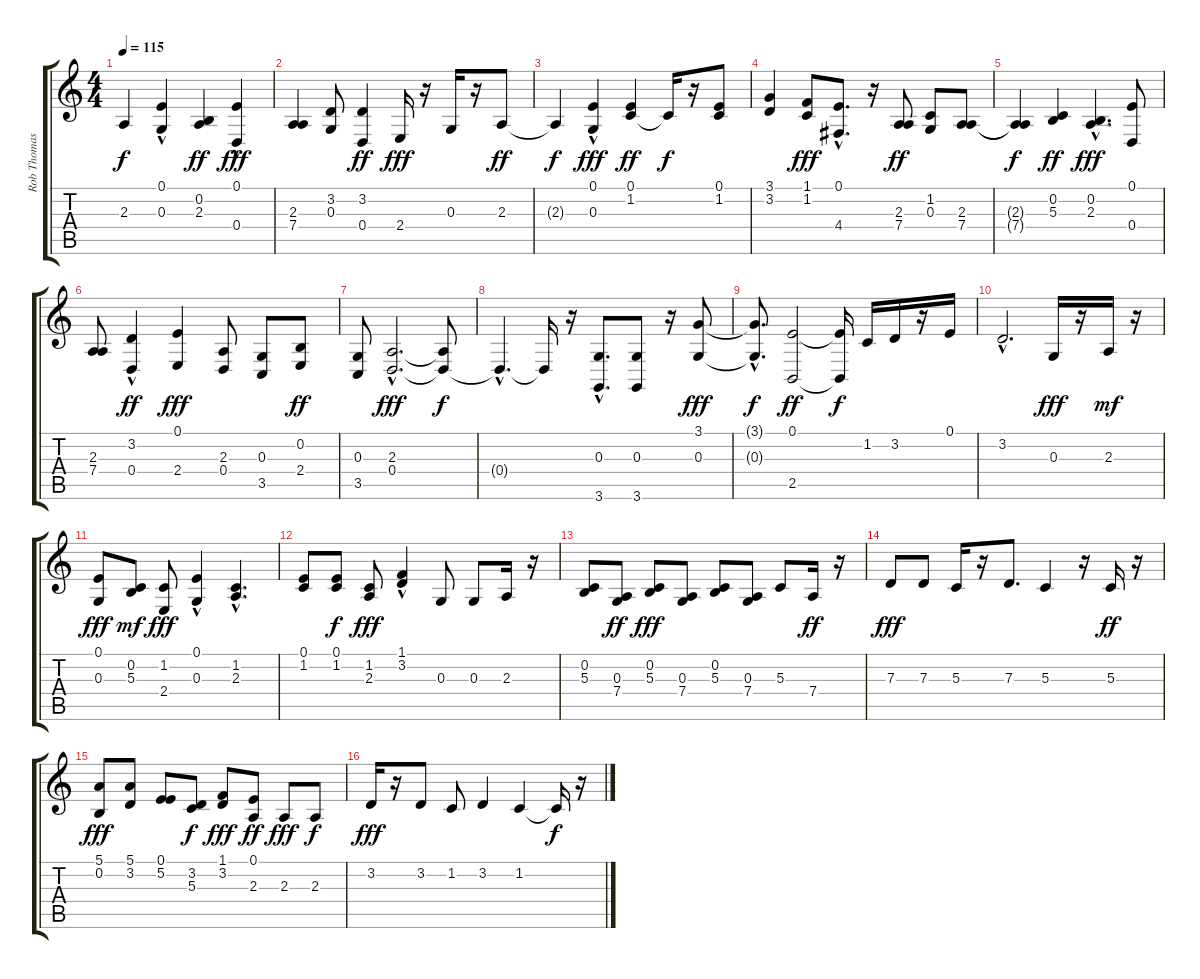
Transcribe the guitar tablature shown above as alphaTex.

\track ("Rob Thomas" "Rob Thomas") {instrument synthbrass1}
\staff {score tabs}
\tuning (E4 B3 G3 D3 A2 E2) {hide}
\ts (4 4)
\tempo 115
\clef g2
\ks c
2.3{t}.4{dy f} (0.1 0.3{hac}).4 (0.2 2.3).4{dy ff} (0.1 0.4{hac}).4{dy fff} |
(2.3 7.4).4 (3.2 0.3).8 (3.2 0.4).4{dy ff} 2.4.16{dy fff} r.16 0.3.16 r.16 2.3.8{dy ff} |
2.3{t}.4{dy f} (0.1 0.3{hac}).4{dy fff} (0.1 1.2).4{dy ff} 1.2{t}.16{dy f} r.16 (0.1 1.2).8 |
(3.1 3.2).4 (1.1 1.2).8{dy fff} (0.1 4.4{hac}).8{d} r.16 (2.3 7.4).8{dy ff} (1.2 0.3).8 (2.3 7.4).8 |
(2.3{t} 7.4{t}).4{dy f} (0.2 5.3).4{dy ff} (0.2 2.3{hac}).4{d dy fff} (0.1 0.4).8 |
(2.3 7.4).8 (3.2 0.4{hac}).4{dy ff} (0.1 2.4).4{dy fff} (2.3 0.4).8 (0.3 3.5).8 (0.2 2.4).8{dy ff} |
(0.3 3.5).8 (2.3{hac} 0.4{hac}).2{d dy fff} (2.3{t} 0.4{t}).8{dy f} |
0.4{hac t}.4{d} 0.4{t}.16 r.16 (0.3{hac} 3.6).8{d} (0.3 3.6).8 r.16 (3.1 0.3).8{dy fff} |
(3.1{t} 0.3{hac t}).8{d dy f} (0.1 2.5).2{dy ff} (0.1{t} 2.5{t}).16{dy f} 1.2.16 3.2.16 r.16 0.1.16 |
3.2{hac}.2{d} 0.3.16{dy fff} r.16 2.3.16{dy mf} r.16 |
(0.1 0.3).8{dy fff} (0.2 5.3).8{dy mf} (1.2 2.4).8{dy fff} (0.1 0.3{hac}).4 (1.2{hac} 2.3).4{d} |
(0.1 1.2).8 (0.1 1.2).8{dy f} (1.2 2.3).8{dy fff} (1.1{hac} 3.2).4 0.3.8 0.3.8 2.3.16 r.16 |
(0.2 5.3).8 (0.3 7.4).8{dy ff} (0.2 5.3).8{dy fff} (0.3 7.4).8 (0.2 5.3).8 (0.3 7.4).8 5.3.8 7.4.16{dy ff} r.16 |
7.3.8{dy fff} 7.3.8 5.3.16 r.16 7.3.8{d} 5.3.4 r.16 5.3.16{dy ff} r.16 |
(5.1 0.2).8{dy fff} (5.1 3.2).8 (0.1 5.2).8 (3.2 5.3).8{dy f} (1.1 3.2).8{dy fff} (0.1 2.3).8{dy ff} 2.3.8{dy fff} 2.3.8{dy f} |
3.2.16{dy fff} r.16 3.2.8 1.2.8 3.2.4 1.2.4 1.2{t}.16{dy f} r.16
